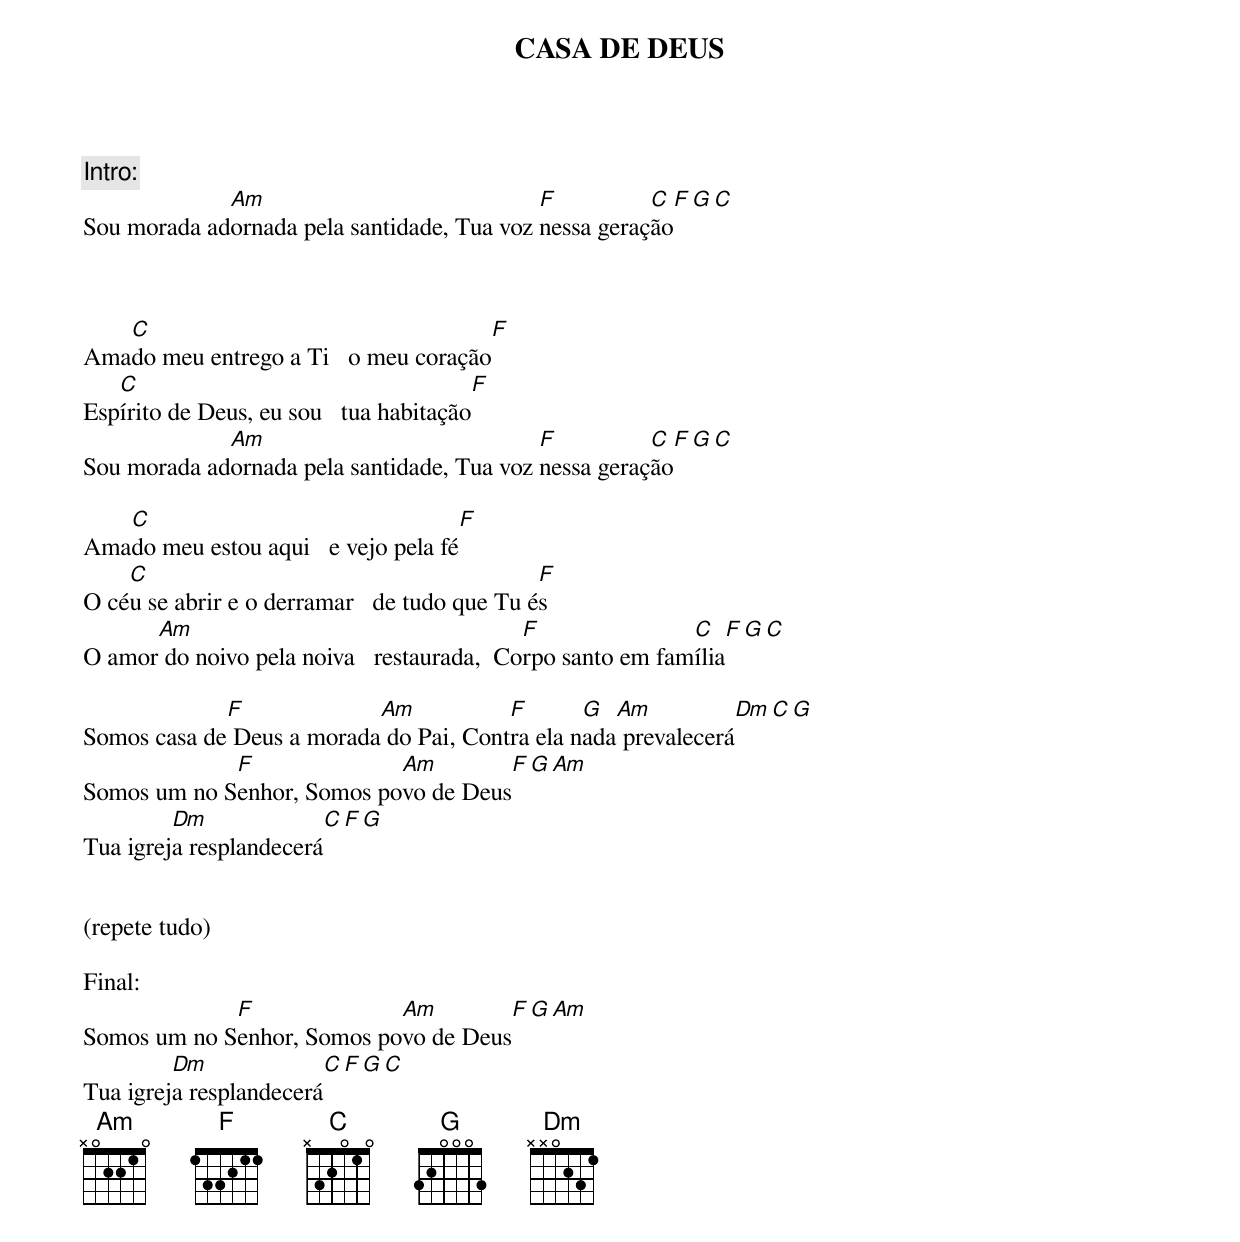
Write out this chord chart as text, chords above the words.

CASA DE DEUS

Intro:
             Am                             F          C    F            G                C
Sou morada adornada pela santidade, Tua voz nessa geração



   C                                      F
Amado meu entrego a Ti   o meu coração
   C                                     F
Espírito de Deus, eu sou   tua habitação
             Am                             F          C    F            G                C
Sou morada adornada pela santidade, Tua voz nessa geração

   C                                   F
Amado meu estou aqui   e vejo pela fé
    C                                         F
O céu se abrir e o derramar   de tudo que Tu és
      Am                                    F               C    F                    G           C
O amor do noivo pela noiva   restaurada,  Corpo santo em família

             F             Am           F       G  Am               Dm         C             G
Somos casa de Deus a morada do Pai, Contra ela nada prevalecerá
             F              Am                 F        G  Am
Somos um no Senhor, Somos povo de Deus
         Dm                C      F    G
Tua igreja resplandecerá


(repete tudo)

Final:
             F              Am                 F        G  Am
Somos um no Senhor, Somos povo de Deus
         Dm                C      F    G     C
Tua igreja resplandecerá
